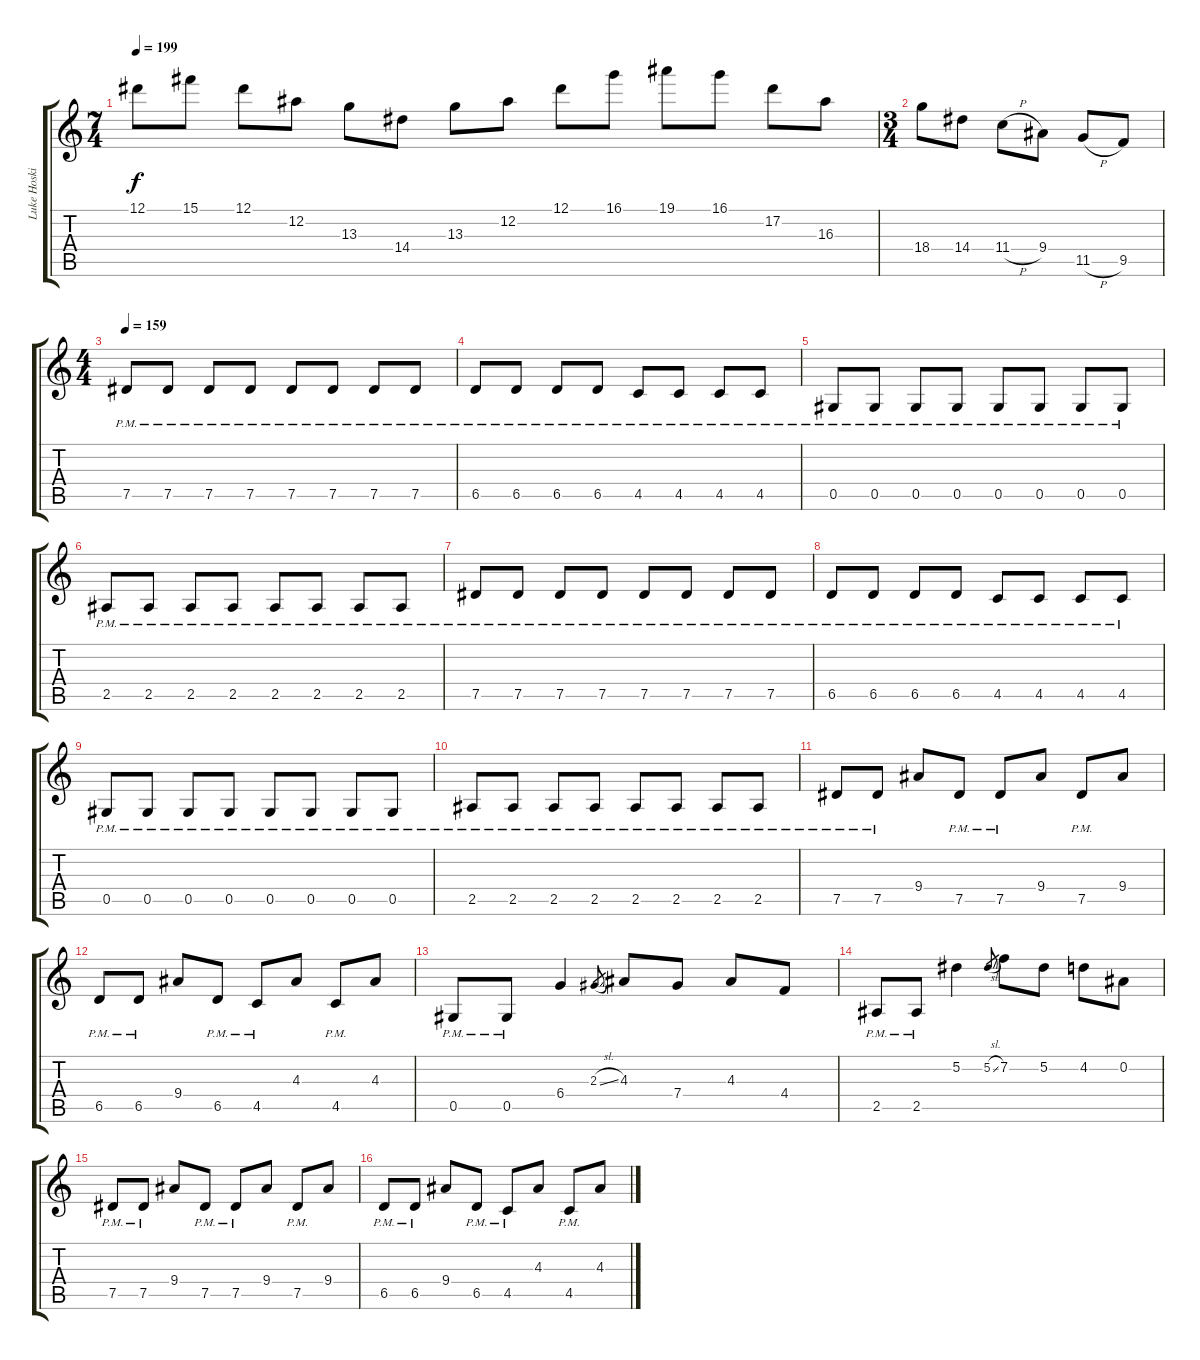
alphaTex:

\track ("Luke Hoskin" "Luke Hoski") {instrument overdrivenguitar}
\staff {score tabs}
\tuning (Eb4 Bb3 Gb3 Db3 Ab2 Eb2) {hide}
\ts (7 4)
\tempo 199
\clef g2
\ks c
12.1.8{dy f} 15.1.8 12.1.8 12.2.8 13.3.8 14.4.8 13.3.8 12.2.8 12.1.8 16.1.8 19.1.8 16.1.8 17.2.8 16.3.8 |
\ts (3 4)
18.4.8 14.4.8 11.4{h}.8 9.4.8 11.5{h}.8 9.5.8 |
\ts (4 4)
\tempo 159
7.5{pm}.8{volume 10} 7.5{pm}.8 7.5{pm}.8 7.5{pm}.8 7.5{pm}.8 7.5{pm}.8 7.5{pm}.8 7.5{pm}.8 |
6.5{pm}.8 6.5{pm}.8 6.5{pm}.8 6.5{pm}.8 4.5{pm}.8 4.5{pm}.8 4.5{pm}.8 4.5{pm}.8 |
0.5{pm}.8 0.5{pm}.8 0.5{pm}.8 0.5{pm}.8 0.5{pm}.8 0.5{pm}.8 0.5{pm}.8 0.5{pm}.8 |
2.5{pm}.8 2.5{pm}.8 2.5{pm}.8 2.5{pm}.8 2.5{pm}.8 2.5{pm}.8 2.5{pm}.8 2.5{pm}.8 |
7.5{pm}.8 7.5{pm}.8 7.5{pm}.8 7.5{pm}.8 7.5{pm}.8 7.5{pm}.8 7.5{pm}.8 7.5{pm}.8 |
6.5{pm}.8 6.5{pm}.8 6.5{pm}.8 6.5{pm}.8 4.5{pm}.8 4.5{pm}.8 4.5{pm}.8 4.5{pm}.8 |
0.5{pm}.8 0.5{pm}.8 0.5{pm}.8 0.5{pm}.8 0.5{pm}.8 0.5{pm}.8 0.5{pm}.8 0.5{pm}.8 |
2.5{pm}.8 2.5{pm}.8 2.5{pm}.8 2.5{pm}.8 2.5{pm}.8 2.5{pm}.8 2.5{pm}.8 2.5{pm}.8 |
7.5{pm}.8 7.5{pm}.8 9.4.8 7.5{pm}.8 7.5{pm}.8 9.4.8 7.5{pm}.8 9.4.8 |
6.5{pm}.8 6.5{pm}.8 9.4.8 6.5{pm}.8 4.5{pm}.8 4.3.8 4.5{pm}.8 4.3.8 |
0.5{pm}.8 0.5{pm}.8 6.4.4 2.3{sl}.8{gr} 4.3.8 7.4.8 4.3.8 4.4.8 |
2.5{pm}.8 2.5{pm}.8 5.2.4 5.2{sl}.8{gr} 7.2.8 5.2.8 4.2.8 0.2.8 |
7.5{pm}.8 7.5{pm}.8 9.4.8 7.5{pm}.8 7.5{pm}.8 9.4.8 7.5{pm}.8 9.4.8 |
6.5{pm}.8 6.5{pm}.8 9.4.8 6.5{pm}.8 4.5{pm}.8 4.3.8 4.5{pm}.8 4.3.8
